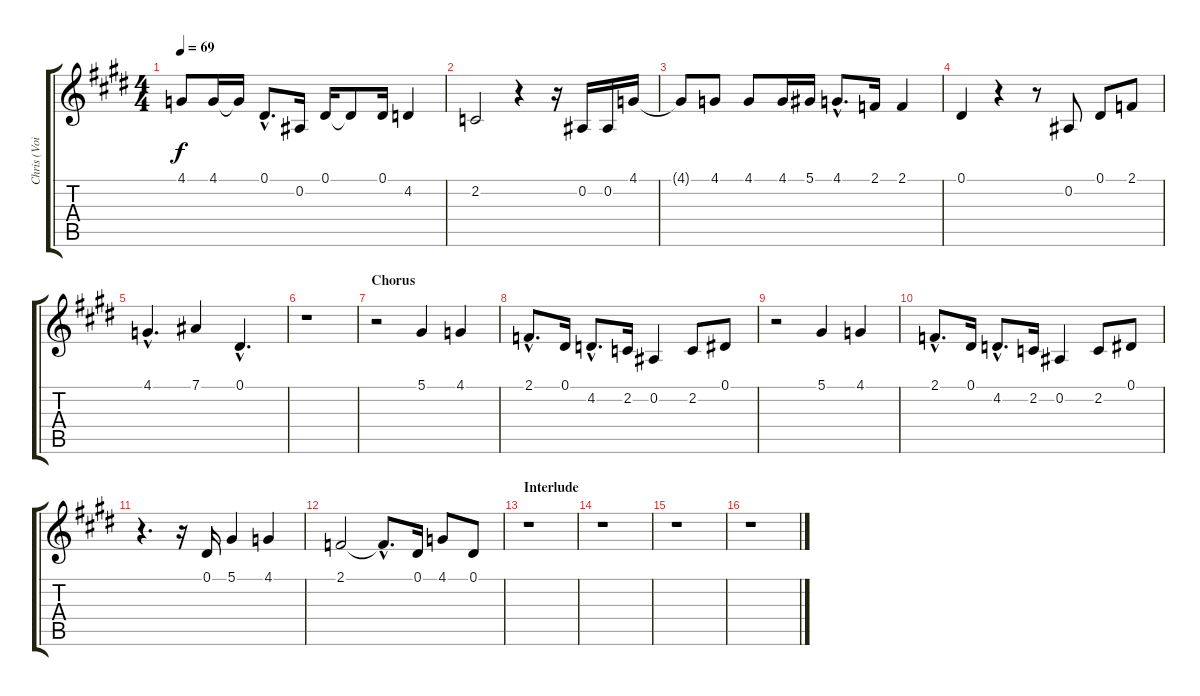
\track ("Chris (Voice)" "Chris (Voi") {instrument synthbrass2}
\staff {score tabs}
\tuning (Eb4 Bb3 Gb3 Db3 Ab2 Eb2) {hide}
\ts (4 4)
\tempo 69
\clef g2
\ks e
4.1{t}.8{dy f} 4.1.16 4.1{t}.16 0.1{hac}.8{d} 0.2.16 0.1.16 0.1{t}.8 0.1.16 4.2.4 |
2.2.2 r.4 r.16 0.2.16 0.2.16 4.1.16 |
4.1{t}.8 4.1.8 4.1.8 4.1.16 5.1.16 4.1{hac}.8{d} 2.1.16 2.1.4 |
0.1.4 r.4 r.8 0.2.8 0.1.8 2.1.8 |
4.1{hac}.4{d} 7.1.4 0.1{hac}.4{d} |
r.1 |
\section ("" "Chorus")
r.2 5.1.4 4.1.4 |
2.1{hac}.8{d} 0.1.16 4.2{hac}.8{d} 2.2.16 0.2.4 2.2.8 0.1.8 |
r.2 5.1.4 4.1.4 |
2.1{hac}.8{d} 0.1.16 4.2{hac}.8{d} 2.2.16 0.2.4 2.2.8 0.1.8 |
r.4{d} r.16 0.1.16 5.1.4 4.1.4 |
2.1.2 2.1{hac t}.8{d} 0.1.16 4.1.8 0.1.8 |
\section ("" "Interlude")
r.1 |
r.1 |
r.1 |
r.1
